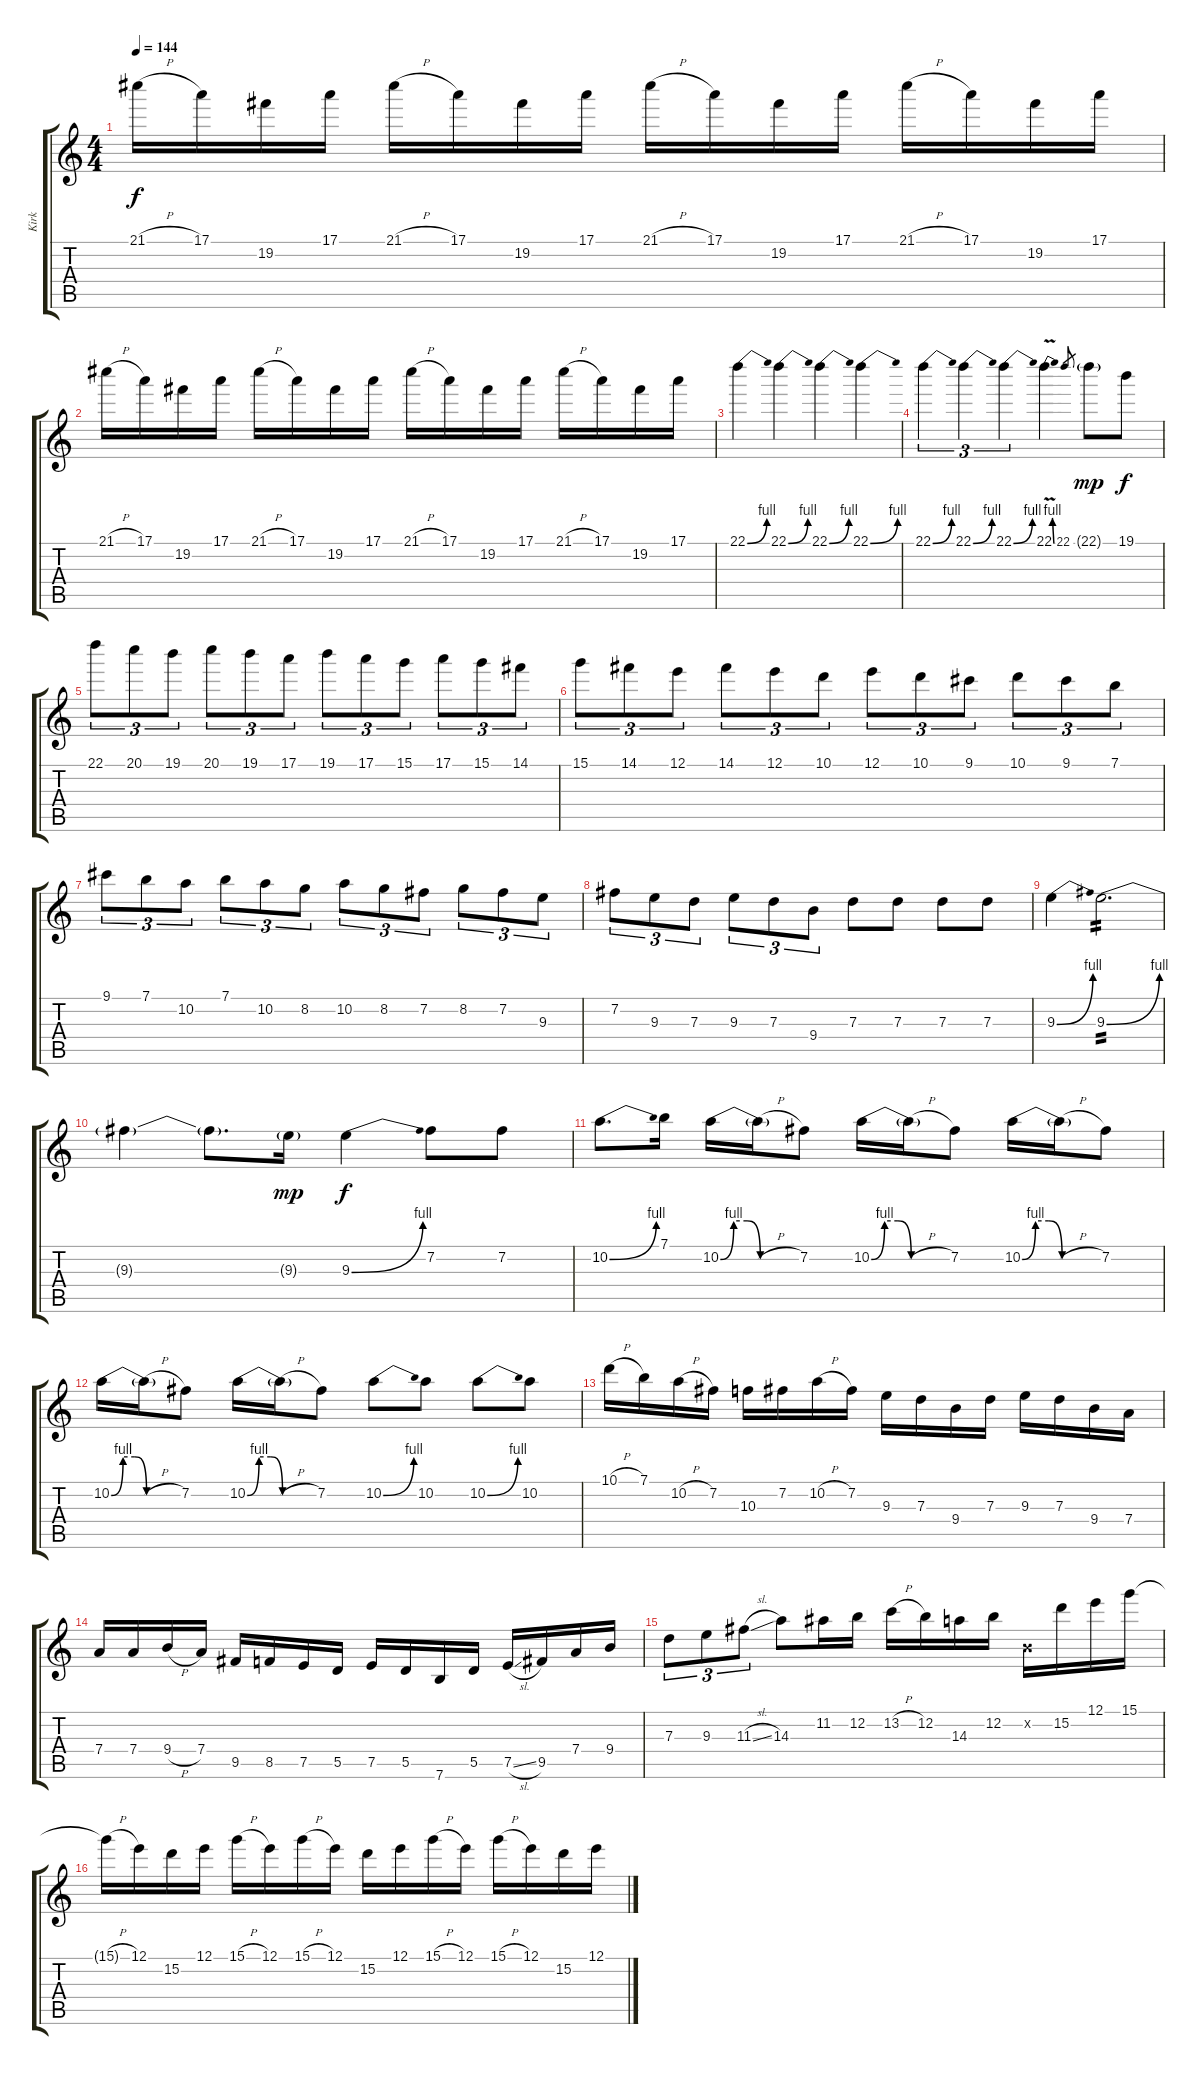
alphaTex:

\track ("Kirk" "Kirk") {instrument distortionguitar}
\staff {score tabs}
\tuning (E4 B3 G3 D3 A2 E2) {hide}
\ts (4 4)
\tempo 144
\clef g2
\ks c
21.1{h}.16{dy f} 17.1.16 19.2.16 17.1.16 21.1{h}.16 17.1.16 19.2.16 17.1.16 21.1{h}.16 17.1.16 19.2.16 17.1.16 21.1{h}.16 17.1.16 19.2.16 17.1.16 |
21.1{h}.16 17.1.16 19.2.16 17.1.16 21.1{h}.16 17.1.16 19.2.16 17.1.16 21.1{h}.16 17.1.16 19.2.16 17.1.16 21.1{h}.16 17.1.16 19.2.16 17.1.16 |
22.1{be (bend 0 0 60 4)}.4 22.1{be (bend 0 0 60 4)}.4 22.1{be (bend 0 0 60 4)}.4 22.1{be (bend 0 0 60 4)}.4 |
22.1{be (bend 0 0 60 4)}.4{tu (3 2)} 22.1{be (bend 0 0 60 4)}.4{tu (3 2)} 22.1{be (bend 0 0 60 4)}.4{tu (3 2)} 22.1{be (bend 0 0 60 4) v}.4 22.1.8{gr} 22.1{g}.8{dy mp} 19.1.8{dy f} |
22.1.8{tu (3 2)} 20.1.8{tu (3 2)} 19.1.8{tu (3 2)} 20.1.8{tu (3 2)} 19.1.8{tu (3 2)} 17.1.8{tu (3 2)} 19.1.8{tu (3 2)} 17.1.8{tu (3 2)} 15.1.8{tu (3 2)} 17.1.8{tu (3 2)} 15.1.8{tu (3 2)} 14.1.8{tu (3 2)} |
15.1.8{tu (3 2)} 14.1.8{tu (3 2)} 12.1.8{tu (3 2)} 14.1.8{tu (3 2)} 12.1.8{tu (3 2)} 10.1.8{tu (3 2)} 12.1.8{tu (3 2)} 10.1.8{tu (3 2)} 9.1.8{tu (3 2)} 10.1.8{tu (3 2)} 9.1.8{tu (3 2)} 7.1.8{tu (3 2)} |
9.1.8{tu (3 2)} 7.1.8{tu (3 2)} 10.2.8{tu (3 2)} 7.1.8{tu (3 2)} 10.2.8{tu (3 2)} 8.2.8{tu (3 2)} 10.2.8{tu (3 2)} 8.2.8{tu (3 2)} 7.2.8{tu (3 2)} 8.2.8{tu (3 2)} 7.2.8{tu (3 2)} 9.3.8{tu (3 2)} |
7.2.8{tu (3 2)} 9.3.8{tu (3 2)} 7.3.8{tu (3 2)} 9.3.8{tu (3 2)} 7.3.8{tu (3 2)} 9.4.8{tu (3 2)} 7.3.8 7.3.8 7.3.8 7.3.8 |
9.3{be (bend 0 0 60 4)}.4 9.3{be (bend 0 0 60 4)}.2{d tp 2} |
9.3{t}.4 9.3{t}.8{d} 9.3{g}.16{dy mp} 9.3{be (bend 0 0 60 4)}.4{dy f} 7.2.8 7.2.8 |
10.2{be (bend 0 0 60 4)}.8{d} 7.1.16 10.2{be (custom 0 0 10 4 20 4 30 0 60 0)}.16 10.2{h t}.16 7.2.8 10.2{be (custom 0 0 10 4 20 4 30 0 60 0)}.16 10.2{h t}.16 7.2.8 10.2{be (custom 0 0 10 4 20 4 30 0 60 0)}.16 10.2{h t}.16 7.2.8 |
10.2{be (custom 0 0 10 4 20 4 30 0 60 0)}.16 10.2{h t}.16 7.2.8 10.2{be (custom 0 0 10 4 20 4 30 0 60 0)}.16 10.2{h t}.16 7.2.8 10.2{be (bend 0 0 60 4)}.8 10.2.8 10.2{be (bend 0 0 60 4)}.8 10.2.8 |
10.1{h}.16 7.1.16 10.2{h}.16 7.2.16 10.3.16 7.2.16 10.2{h}.16 7.2.16 9.3.16 7.3.16 9.4.16 7.3.16 9.3.16 7.3.16 9.4.16 7.4.16 |
7.4.16 7.4.16 9.4{h}.16 7.4.16 9.5.16 8.5.16 7.5.16 5.5.16 7.5.16 5.5.16 7.6.16 5.5.16 7.5{sl}.16 9.5.16 7.4.16 9.4.16 |
7.3.8{tu (3 2)} 9.3.8{tu (3 2)} 11.3{sl}.8{tu (3 2)} 14.3.8 11.2.16 12.2.16 13.2{h}.16 12.2.16 14.3.16 12.2.16 0.2{x}.16 15.2.16 12.1.16 15.1.16 |
15.1{h t}.16 12.1.16 15.2.16 12.1.16 15.1{h}.16 12.1.16 15.1{h}.16 12.1.16 15.2.16 12.1.16 15.1{h}.16 12.1.16 15.1{h}.16 12.1.16 15.2.16 12.1.16
